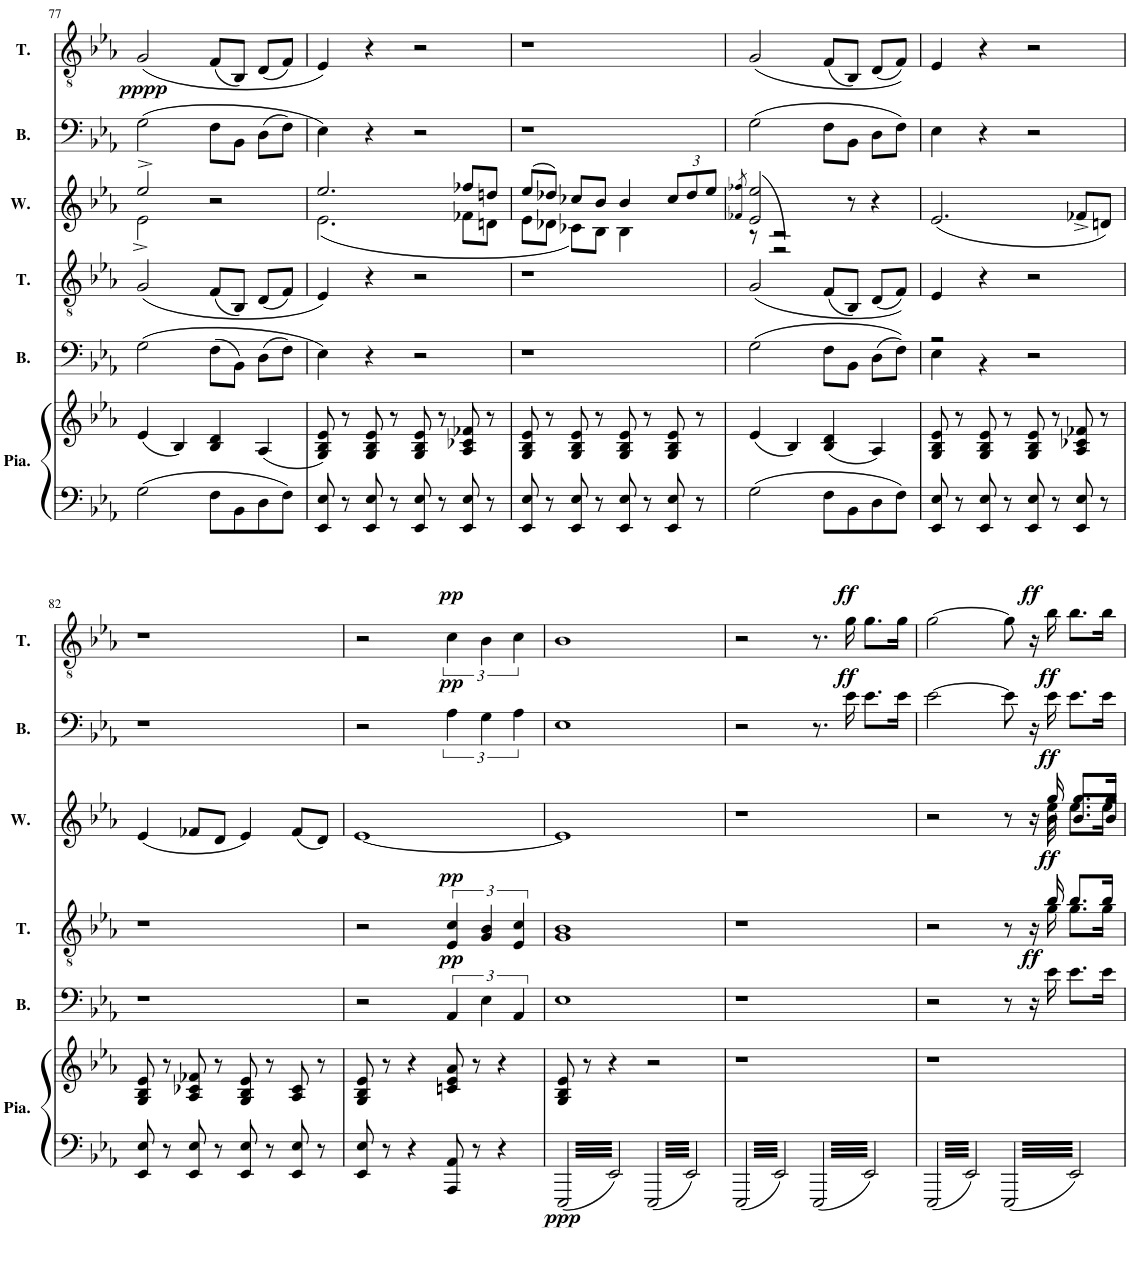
**kern	**kern	**dynam	**kern	**dynam	**kern	**dynam	**kern	**dynam	**kern	**dynam	**kern	**dynam
*part6	*part6	*part6	*part5	*part5	*part4	*part4	*part3	*part3	*part2	*part2	*part1	*part1
*staff7	*staff6	*staff6/7	*staff5	*staff5	*staff4	*staff4	*staff3	*staff3	*staff2	*staff2	*staff1	*staff1
*I"Piano	*	*	*I"Basse	*	*I"Ténor	*	*I"Femmes	*	*I"Basse	*	*I"Ténor	*
*I'Pia.	*	*	*I'B.	*	*I'T.	*	*	*	*I'B.	*	*I'T.	*
!!LO:PB:g=z
*clefF4	*clefG2	*	*clefF4	*	*clefGv2	*	*clefG2	*	*clefF4	*	*clefGv2	*
*k[b-e-a-]	*k[b-e-a-]	*	*k[b-e-a-]	*	*k[b-e-a-]	*	*k[b-e-a-]	*	*k[b-e-a-]	*	*k[b-e-a-]	*
*M4/4	*M4/4	*	*M4/4	*	*M4/4	*	*M4/4	*	*M4/4	*	*M4/4	*
*met(c)	*met(c)	*	*met(c)	*	*met(c)	*	*met(c)	*	*met(c)	*	*met(c)	*
=77	=77	=77	=77	=77	=77	=77	=77	=77	=77	=77	=77	=77
*	*	*	*	*	*	*	*^	*	*	*	*	*
!	!	!	!	!	!	!	!	!	!	!	!LO:DY:a	!	!
2G\	(<4e-/	.	(>2G\	.	(<2G/	.	2ee-^/	2e-^\	.	(>2G\	pppp	(<2G/	.
.	4B-/)	.	.	.	.	.	.	.	.	.	.	.	.
8F\L	4B-/ 4d/	.	(>8F\L	.	(<8F/L	.	2r	2ryy	.	8F\L	.	(<8F/L	.
8BB-\	.	.	8BB-\J)	.	8BB-/J)	.	.	.	.	8BB-\J	.	8BB-/J)	.
8D\	(<4A-/	.	(>8D\L	.	(<8D/L	.	.	.	.	(>8D\L	.	(<8D/L	.
8F\J	.	.	8F\J)	.	8F/J)	.	.	.	.	8F\J)	.	8F/J)	.
=78	=78	=78	=78	=78	=78	=78	=78	=78	=78	=78	=78	=78	=78
8EE-/ 8E-/	8G/ 8B-/ 8e-/)	.	4E-\)	.	4E-/)	.	2.ee-/	(<2.e-\	.	4E-\)	.	4E-/)	.
8r	8r	.	.	.	.	.	.	.	.	.	.	.	.
8EE-/ 8E-/	8G/ 8B-/ 8e-/	.	4r	.	4r	.	.	.	.	4r	.	4r	.
8r	8r	.	.	.	.	.	.	.	.	.	.	.	.
8EE-/ 8E-/	8G/ 8B-/ 8e-/	.	2r	.	2r	.	.	.	.	2r	.	2r	.
8r	8r	.	.	.	.	.	.	.	.	.	.	.	.
8EE-/ 8E-/	8A-/ 8c-X/ 8f-X/	.	.	.	.	.	8ff-X/L	8f-X\L	.	.	.	.	.
8r	8r	.	.	.	.	.	8ddn/J	8dn\J	.	.	.	.	.
=79	=79	=79	=79	=79	=79	=79	=79	=79	=79	=79	=79	=79	=79
8EE-/ 8E-/	8G/ 8B-/ 8e-/	.	1r	.	1r	.	(>8ee-/L	8e-\L	.	1r	.	1r	.
8r	8r	.	.	.	.	.	8dd-X/J)	8d-X\J	.	.	.	.	.
8EE-/ 8E-/	8G/ 8B-/ 8e-/	.	.	.	.	.	8cc-X/L	8c-X\L)	.	.	.	.	.
8r	8r	.	.	.	.	.	8b-/J	8B-\J	.	.	.	.	.
8EE-/ 8E-/	8G/ 8B-/ 8e-/	.	.	.	.	.	4b-/	4B-\	.	.	.	.	.
8r	8r	.	.	.	.	.	.	.	.	.	.	.	.
*	*	*	*	*	*	*	*Xbrackettup	*	*	*	*	*	*
8EE-/ 8E-/	8G/ 8B-/ 8e-/	.	.	.	.	.	12cc-/L	4ryy	.	.	.	.	.
.	.	.	.	.	.	.	12dd-/	.	.	.	.	.	.
8r	8r	.	.	.	.	.	.	.	.	.	.	.	.
.	.	.	.	.	.	.	12ee-/J	.	.	.	.	.	.
*	*	*	*	*	*	*	*v	*v	*	*	*	*	*
=80	=80	=80	=80	=80	=80	=80	=80	=80	=80	=80	=80	=80
.	.	.	.	.	.	.	8qf-X/ 8qff-X/	.	.	.	.	.
*	*	*	*	*	*	*	*^	*	*	*	*	*
*	*	*	*	*	*	*	*	*^	*	*	*	*	*
2G\	(<4e-/	.	(>2G\	.	(<2G/	.	(>2e-/ 2ee-/	8r	8ryy	.	(>2G\	.	(<2G/	.
.	.	.	.	.	.	.	.	2r	2r)	.	.	.	.	.
.	4B-/)	.	.	.	.	.	.	.	.	.	.	.	.	.
8F\L	(<4B-/ 4d/	.	8F\L	.	(<8F/L	.	2ryy	.	.	.	8F\L	.	(<8F/L	.
8BB-\	.	.	8BB-\J	.	8BB-/J)	.	.	4.ryy	8r	.	8BB-\J	.	8BB-/J)	.
8D\	4A-/)	.	(>8D\L	.	(<8D/L	.	.	.	4r	.	8D\L	.	(<8D/L	.
8F\J	.	.	8F\J))	.	8F/J))	.	.	.	.	.	8F\J)	.	8F/J))	.
*	*	*	*	*	*	*	*v	*v	*v	*	*	*	*	*
=81	=81	=81	=81	=81	=81	=81	=81	=81	=81	=81	=81	=81
*	*	*	*^	*	*	*	*	*	*	*	*	*
8EE-/ 8E-/	8G/ 8B-/ 8e-/	.	2r	4E-\	.	4E-/	.	(<2.e-/	.	4E-\	.	4E-/	.
8r	8r	.	.	.	.	.	.	.	.	.	.	.	.
8EE-/ 8E-/	8G/ 8B-/ 8e-/	.	.	4r	.	4r	.	.	.	4r	.	4r	.
8r	8r	.	.	.	.	.	.	.	.	.	.	.	.
8EE-/ 8E-/	8G/ 8B-/ 8e-/	.	2r	2ryy	.	2r	.	.	.	2r	.	2r	.
8r	8r	.	.	.	.	.	.	.	.	.	.	.	.
8EE-/ 8E-/	8A-/ 8c-X/ 8f-X/	.	.	.	.	.	.	8f-X^/L	.	.	.	.	.
8r	8r	.	.	.	.	.	.	8dn/J)	.	.	.	.	.
*	*	*	*v	*v	*	*	*	*	*	*	*	*	*
!!LO:LB:g=z
=82	=82	=82	=82	=82	=82	=82	=82	=82	=82	=82	=82	=82
8EE-/ 8E-/	8G/ 8B-/ 8e-/	.	1r	.	1r	.	(<4e-/	.	1r	.	1r	.
8r	8r	.	.	.	.	.	.	.	.	.	.	.
8EE-/ 8E-/	8A-/ 8c-X/ 8f-X/	.	.	.	.	.	8f-X/L	.	.	.	.	.
8r	8r	.	.	.	.	.	8d/J	.	.	.	.	.
8EE-/ 8E-/	8G/ 8B-/ 8e-/	.	.	.	.	.	4e-/)	.	.	.	.	.
8r	8r	.	.	.	.	.	.	.	.	.	.	.
8EE-/ 8E-/	8A-/ 8c-/	.	.	.	.	.	(<8f-/L	.	.	.	.	.
8r	8r	.	.	.	.	.	8d/J)	.	.	.	.	.
=83	=83	=83	=83	=83	=83	=83	=83	=83	=83	=83	=83	=83
8EE-/ 8E-/	8G/ 8B-/ 8e-/	.	2r	.	2r	.	[1e-	.	2r	.	2r	.
8r	8r	.	.	.	.	.	.	.	.	.	.	.
4r	4r	.	.	.	.	.	.	.	.	.	.	.
!	!	!	!	!LO:DY:a	!	!LO:DY:a	!	!	!	!LO:DY:a	!	!LO:DY:a
8AAA-/ 8AA-/	8cn/ 8e-/ 8a-/	.	6AA-/	pp	6E-/ 6c/	pp	.	.	6A-\	pp	6c\	pp
8r	8r	.	.	.	.	.	.	.	.	.	.	.
.	.	.	6E-\	.	6G/ 6B-/	.	.	.	6G\	.	6B-\	.
4r	4r	.	.	.	.	.	.	.	.	.	.	.
.	.	.	6AA-/	.	6E-/ 6c/	.	.	.	6A-\	.	6c\	.
=84	=84	=84	=84	=84	=84	=84	=84	=84	=84	=84	=84	=84
*	*	*	*	*	*^	*	*	*	*	*	*	*
!	!	!LO:DY:b=2	!	!	!	!	!	!	!	!	!	!	!
6.EEE-/	8G/ 8B-/ 8e-/	ppp	1E-	.	1B-	1G	.	1e-]	.	1E-	.	1B-	.
.	8r	.	.	.	.	.	.	.	.	.	.	.	.
6.EE-/	4r	.	.	.	.	.	.	.	.	.	.	.	.
6.EEE-/	2r	.	.	.	.	.	.	.	.	.	.	.	.
6.EE-/	.	.	.	.	.	.	.	.	.	.	.	.	.
*	*	*	*	*	*v	*v	*	*	*	*	*	*	*
=85	=85	=85	=85	=85	=85	=85	=85	=85	=85	=85	=85	=85
6.EEE-/	1r	.	1r	.	1r	.	1r	.	2r	.	2r	.
6.EE-/	.	.	.	.	.	.	.	.	.	.	.	.
6.EEE-/	.	.	.	.	.	.	.	.	8.r	.	8.r	.
!	!	!	!	!	!	!	!	!	!	!LO:DY:a	!	!LO:DY:a
.	.	.	.	.	.	.	.	.	16e-\	ff	16g\	ff
6.EE-/	.	.	.	.	.	.	.	.	8.e-\L	.	8.g\L	.
.	.	.	.	.	.	.	.	.	16e-\Jk	.	16g\Jk	.
=86	=86	=86	=86	=86	=86	=86	=86	=86	=86	=86	=86	=86
*	*	*	*	*	*^	*	*^	*	*	*	*	*
*	*	*	*	*	*	*	*	*	*^	*	*	*	*	*
6.EEE-/	1r	.	2r	.	2r	8.ryy	.	2r	8.ryy	8.ryy	.	[2e-\	.	[2g\	.
*	*	*	*	*	*v	*v	*	*	*	*	*	*	*	*	*
*	*	*	*	*	*	*	*v	*v	*v	*	*	*	*	*
6.EE-/	.	.	.	.	.	.	.	.	.	.	.	.
6.EEE-/	.	.	8r	.	8r	.	8r	.	8e-\]	.	8g\]	.
!	!	!	!	!LO:DY:a	!	!	!	!	!	!	!	!LO:DY:a
.	.	.	16r	ff	16r	.	16r	.	16r	.	16r	ff
*	*	*	*	*	*^	*	*^	*	*	*	*	*
*	*	*	*	*	*	*	*	*	*^	*	*	*	*	*
!	!	!	!	!	!	!	!LO:DY:a	!	!	!	!LO:DY:a	!	!LO:DY:a	!	!
.	.	.	16e-\	.	16b-/	16g\	ff	16gg/	16ee-\	16b-\	ff	16e-\	ff	16b-\	.
6.EE-/	.	.	8.e-\L	.	8.b-/L	8.g\L	.	8.gg/L	8.ee-\L	8.b-/L	.	8.e-\L	.	8.b-\L	.
.	.	.	16e-\Jk	.	16b-/Jk	16g\Jk	.	16gg/Jk	16ee-\Jk	16b-/Jk	.	16e-\Jk	.	16b-\Jk	.
*	*	*	*	*	*v	*v	*	*	*	*	*	*	*	*	*
*	*	*	*	*	*	*	*v	*v	*v	*	*	*	*	*
=	=	=	=	=	=	=	=	=	=	=	=	=
*-	*-	*-	*-	*-	*-	*-	*-	*-	*-	*-	*-	*-
